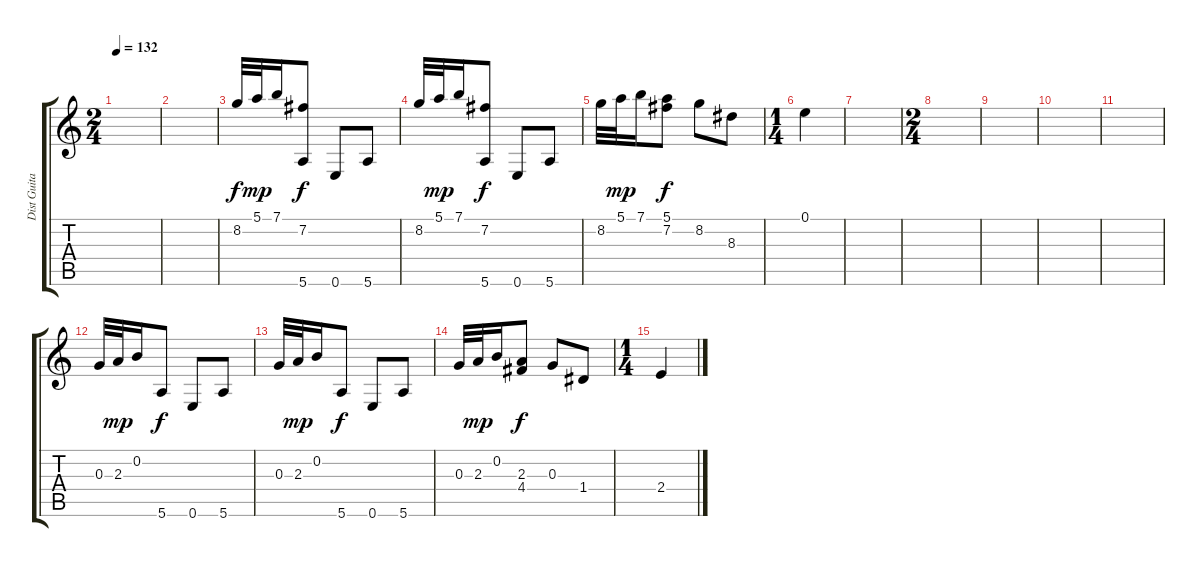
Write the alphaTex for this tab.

\track ("Dist Guitar" "Dist Guita") {instrument overdrivenguitar}
\staff {score tabs}
\tuning (E4 B3 G3 D3 A2 E2) {hide}
\ts (2 4)
\tempo 132
\clef g2
\ks c
|
|
8.2.32{dy f} 5.1.32{dy mp} 7.1.16 (7.2 5.6).8{dy f} 0.6.8 5.6.8 |
8.2.32 5.1.32{dy mp} 7.1.16 (7.2 5.6).8{dy f} 0.6.8 5.6.8 |
8.2.32 5.1.32{dy mp} 7.1.16 (5.1 7.2).8{dy f} 8.2.8 8.3.8 |
\ts (1 4)
0.1.4 |
|
\ts (2 4)
|
|
|
|
0.3.32 2.3.32{dy mp} 0.2.16 5.6.8{dy f} 0.6.8 5.6.8 |
0.3.32 2.3.32{dy mp} 0.2.16 5.6.8{dy f} 0.6.8 5.6.8 |
0.3.32 2.3.32{dy mp} 0.2.16 (2.3 4.4).8{dy f} 0.3.8 1.4.8 |
\ts (1 4)
2.4.4
